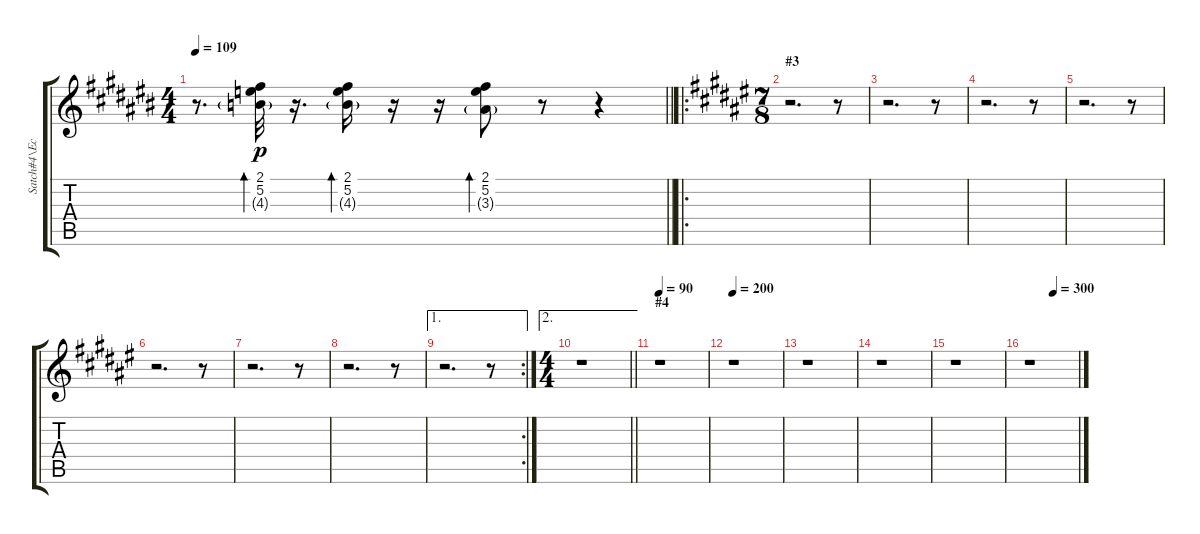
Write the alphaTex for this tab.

\track ("Satch#4\\Echo" "Satch#4\\Ec") {instrument electricguitarjazz}
\staff {score tabs}
\tuning (E4 B3 G3 D3 A2 E2) {hide}
\ts (4 4)
\tempo 109
\clef g2
\barLineRight lightlight
\ks c#
r.8{d dy p} (2.1 5.2 4.3{g}).32{bd 120} r.16{d} (2.1 5.2 4.3{g}).16{bd 120} r.16 r.16 (2.1 5.2 3.3{g}).8{bd 120} r.8 r.4 |
\ro
\ts (7 8)
\section ("" "#3")
\ks f#
r.2{d} r.8 |
r.2{d} r.8 |
r.2{d} r.8 |
r.2{d} r.8 |
r.2{d} r.8 |
r.2{d} r.8 |
r.2{d} r.8 |
\ae 1
\rc 2
r.2{d} r.8 |
\ae 2
\ts (4 4)
\barLineRight lightlight
r.1 |
\section ("" "#4")
\tempo 90
r.1 |
\tempo 200
r.1 |
r.1 |
r.1 |
r.1 |
\tempo (300 0.5)
r.1
